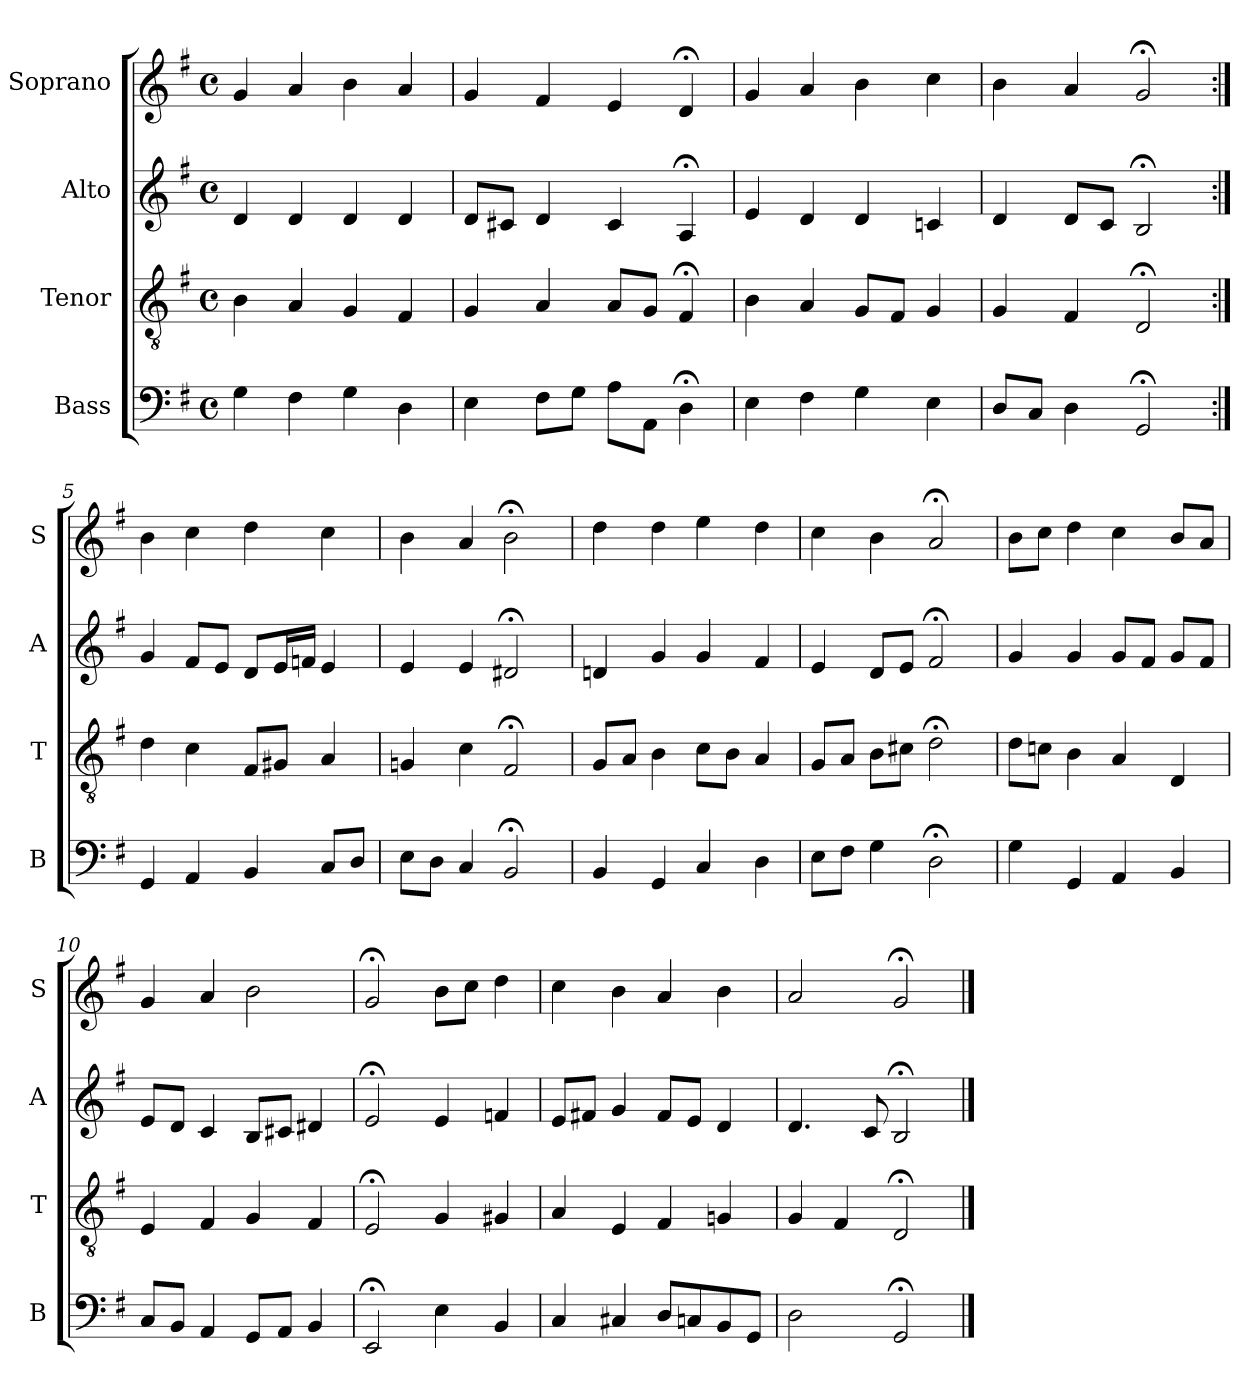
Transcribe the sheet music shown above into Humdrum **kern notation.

**kern	**kern	**kern	**kern
*part4	*part3	*part2	*part1
*staff4	*staff3	*staff2	*staff1
*I"Bass	*I"Tenor	*I"Alto	*I"Soprano
*I'B	*I'T	*I'A	*I'S
*clefF4	*clefGv2	*clefG2	*clefG2
*k[f#]	*k[f#]	*k[f#]	*k[f#]
*G:	*G:	*G:	*G:
*M4/4	*M4/4	*M4/4	*M4/4
*met(c)	*met(c)	*met(c)	*met(c)
*MM100	*MM100	*MM100	*MM100
=1	=1	=1	=1
4G	4B	4d	4g
4F#	4A	4d	4a
4G	4G	4d	4b
4D	4F#	4d	4a
=2	=2	=2	=2
4E	4G	8dL	4g
.	.	8c#XJ	.
8F#L	4A	4d	4f#
8GJ	.	.	.
8AL	8AL	4c#	4e
8AAJ	8GJ	.	.
4D;<	4F#;<	4A;<	4d;<
=3	=3	=3	=3
4E	4B	4e	4g
4F#	4A	4d	4a
4G	8GL	4d	4b
.	8F#J	.	.
4E	4G	4cn	4cc
=4	=4	=4	=4
8DL	4G	4d	4b
8CJ	.	.	.
4D	4F#	8dL	4a
.	.	8cJ	.
2GG;<	2D;<	2B;<	2g;<
=5:|!	=5:|!	=5:|!	=5:|!
4GG	4d	4g	4b
4AAi	4ci	8f#iL	4cci
.	.	8eJ	.
4BB	8F#L	8dL	4dd
.	8G#XJ	16eL	.
.	.	16fnJJ	.
8CL	4A	4e	4cc
8DJ	.	.	.
=6	=6	=6	=6
8EL	4Gn	4e	4b
8DJ	.	.	.
4C	4c	4e	4a
2BB;<	2F#;<	2d#X;<	2b;<
=7	=7	=7	=7
4BB	8GL	4dn	4dd
.	8AJ	.	.
4GG	4B	4g	4dd
4C	8cL	4g	4ee
.	8BJ	.	.
4D	4A	4f#	4dd
=8	=8	=8	=8
8EL	8GL	4e	4cc
8F#J	8AJ	.	.
4G	8BL	8dL	4b
.	8c#XJ	8eJ	.
2D;<	2d;<	2f#;<	2a;<
=9	=9	=9	=9
4G	8dL	4g	8bL
.	8cnJ	.	8ccJ
4GG	4B	4g	4dd
4AA	4A	8gL	4cc
.	.	8f#J	.
4BB	4D	8gL	8bL
.	.	8f#J	8aJ
=10	=10	=10	=10
8CL	4E	8eL	4g
8BBJ	.	8dJ	.
4AAi	4F#i	4ci	4ai
8GGL	4G	8BL	2b
8AAJ	.	8c#XJ	.
4BB	4F#	4d#X	.
=11	=11	=11	=11
2EE;<	2E;<	2e;<	2g;<
4E	4G	4e	8bL
.	.	.	8ccJ
4BB	4G#X	4fn	4dd
=12	=12	=12	=12
4C	4A	8eL	4cc
.	.	8f#XJ	.
4C#X	4E	4g	4b
8DL	4F#	8f#L	4a
8Cn	.	8eJ	.
8BB	4Gn	4d	4b
8GGJ	.	.	.
=13	=13	=13	=13
2D	4G	4.d	2a
.	4F#	.	.
.	.	8c	.
2GG;<	2D;<	2B;<	2g;<
==	==	==	==
*-	*-	*-	*-
